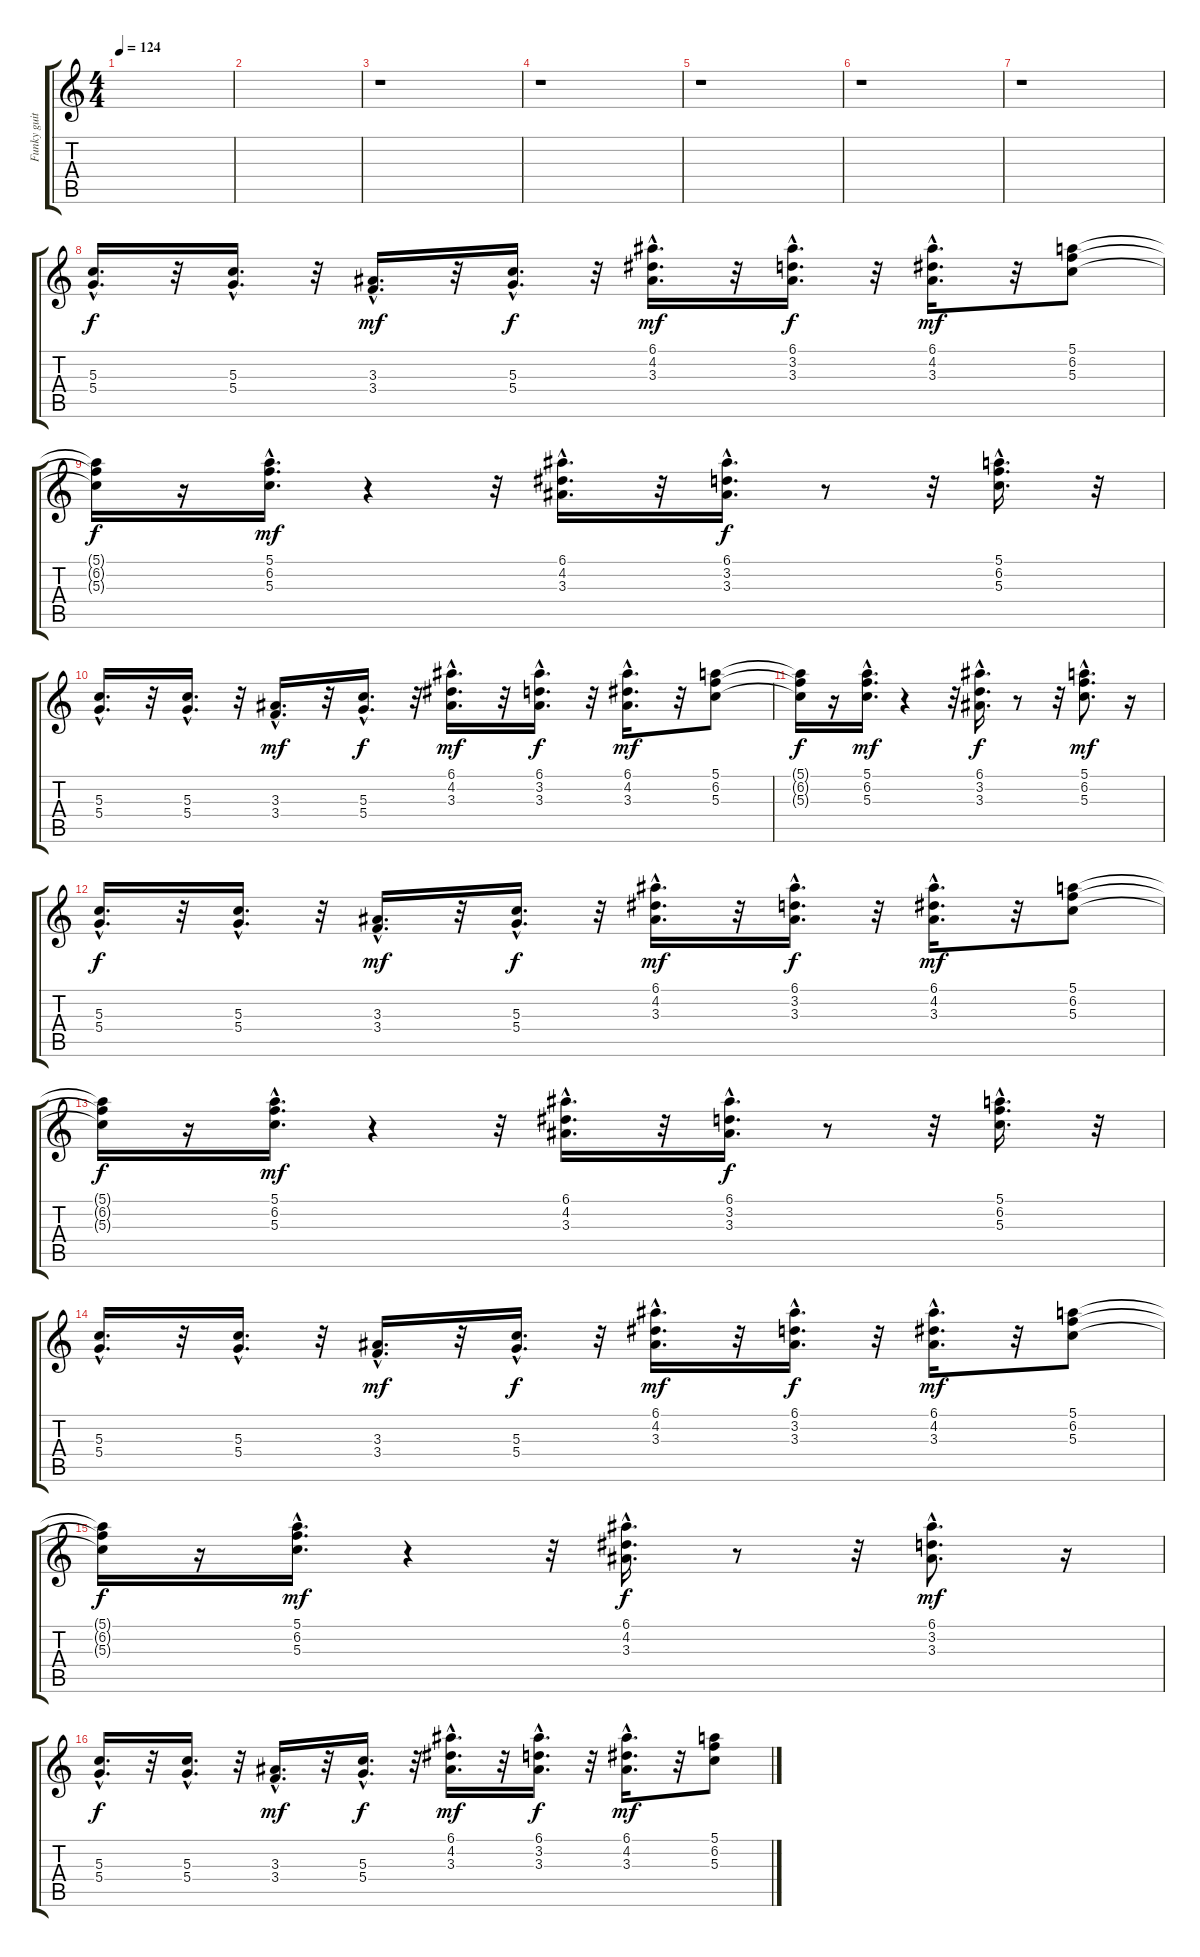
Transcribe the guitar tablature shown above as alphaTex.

\track ("Funky guitar" "Funky guit") {instrument electricguitarclean}
\staff {score tabs}
\tuning (E4 B3 G3 D3 A2 E2) {hide}
\ts (4 4)
\tempo 124
\clef g2
\ks c
|
|
r.1 |
r.1 |
r.1 |
r.1 |
r.1 |
(5.3{hac} 5.4{hac}).16{d} r.32 (5.3{hac} 5.4{hac}).16{d} r.32 (3.3 3.4{hac}).16{d dy mf} r.32 (5.3{hac} 5.4{hac}).16{d dy f} r.32 (6.1{hac} 4.2 3.3{hac}).16{d dy mf} r.32 (6.1{hac} 3.2{hac} 3.3{hac}).16{d dy f} r.32 (6.1{hac} 4.2 3.3{hac}).16{d dy mf} r.32 (5.1 6.2 5.3).8 |
(5.1{t} 6.2{t} 5.3{t}).16{dy f} r.16 (5.1{hac} 6.2 5.3{hac}).16{d dy mf} r.4 r.32 (6.1{hac} 4.2 3.3{hac}).16{d} r.32 (6.1{hac} 3.2{hac} 3.3{hac}).16{d dy f} r.8 r.32 (5.1{hac} 6.2{hac} 5.3{hac}).16{d} r.32 |
(5.3{hac} 5.4{hac}).16{d} r.32 (5.3{hac} 5.4{hac}).16{d} r.32 (3.3 3.4{hac}).16{d dy mf} r.32 (5.3{hac} 5.4{hac}).16{d dy f} r.32 (6.1{hac} 4.2 3.3{hac}).16{d dy mf} r.32 (6.1{hac} 3.2{hac} 3.3{hac}).16{d dy f} r.32 (6.1{hac} 4.2 3.3{hac}).16{d dy mf} r.32 (5.1 6.2 5.3).8 |
(5.1{t} 6.2{t} 5.3{t}).16{dy f} r.16 (5.1{hac} 6.2 5.3{hac}).16{d dy mf} r.4 r.32 (6.1{hac} 3.2{hac} 3.3{hac}).16{d dy f} r.8 r.32 (5.1{hac} 6.2{hac} 5.3).8{d dy mf} r.16 |
(5.3{hac} 5.4{hac}).16{d dy f} r.32 (5.3{hac} 5.4{hac}).16{d} r.32 (3.3 3.4{hac}).16{d dy mf} r.32 (5.3{hac} 5.4{hac}).16{d dy f} r.32 (6.1{hac} 4.2 3.3{hac}).16{d dy mf} r.32 (6.1{hac} 3.2{hac} 3.3{hac}).16{d dy f} r.32 (6.1{hac} 4.2 3.3{hac}).16{d dy mf} r.32 (5.1 6.2 5.3).8 |
(5.1{t} 6.2{t} 5.3{t}).16{dy f} r.16 (5.1{hac} 6.2 5.3{hac}).16{d dy mf} r.4 r.32 (6.1{hac} 4.2 3.3{hac}).16{d} r.32 (6.1{hac} 3.2{hac} 3.3{hac}).16{d dy f} r.8 r.32 (5.1{hac} 6.2{hac} 5.3{hac}).16{d} r.32 |
(5.3{hac} 5.4{hac}).16{d} r.32 (5.3{hac} 5.4{hac}).16{d} r.32 (3.3 3.4{hac}).16{d dy mf} r.32 (5.3{hac} 5.4{hac}).16{d dy f} r.32 (6.1{hac} 4.2 3.3{hac}).16{d dy mf} r.32 (6.1{hac} 3.2{hac} 3.3{hac}).16{d dy f} r.32 (6.1{hac} 4.2 3.3{hac}).16{d dy mf} r.32 (5.1 6.2 5.3).8 |
(5.1{t} 6.2{t} 5.3{t}).16{dy f} r.16 (5.1{hac} 6.2 5.3{hac}).16{d dy mf} r.4 r.32 (6.1{hac} 4.2{hac} 3.3{hac}).16{d dy f} r.8 r.32 (6.1{hac} 3.2{hac} 3.3).8{d dy mf} r.16 |
(5.3{hac} 5.4{hac}).16{d dy f} r.32 (5.3{hac} 5.4{hac}).16{d} r.32 (3.3 3.4{hac}).16{d dy mf} r.32 (5.3{hac} 5.4{hac}).16{d dy f} r.32 (6.1{hac} 4.2 3.3{hac}).16{d dy mf} r.32 (6.1{hac} 3.2{hac} 3.3{hac}).16{d dy f} r.32 (6.1{hac} 4.2 3.3{hac}).16{d dy mf} r.32 (5.1 6.2 5.3).8
